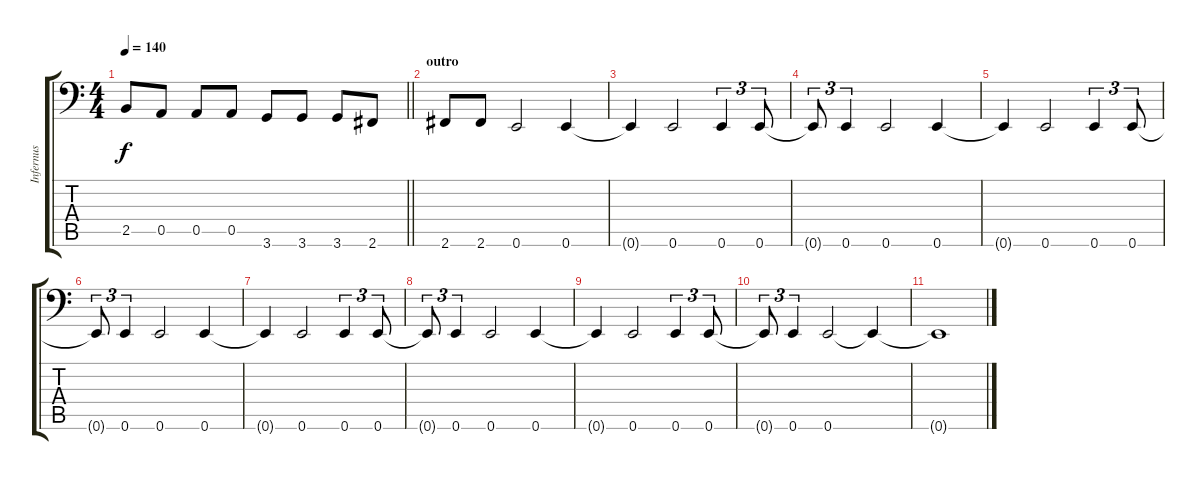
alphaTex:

\track ("Infernus" "Infernus") {instrument electricbassfinger}
\staff {score tabs}
\tuning (E3 B2 G2 D2 A1 E1) {hide}
\ts (4 4)
\tempo 140
\clef f4
\barLineRight lightlight
\ks c
2.5.8{dy f} 0.5.8 0.5.8 0.5.8 3.6.8 3.6.8 3.6.8 2.6.8 |
\section ("" "outro")
2.6.8 2.6.8 0.6.2 0.6.4 |
0.6{t}.4 0.6.2 0.6.4{tu (3 2)} 0.6.8{tu (3 2)} |
0.6{t}.8{tu (3 2)} 0.6.4{tu (3 2)} 0.6.2 0.6.4 |
0.6{t}.4 0.6.2 0.6.4{tu (3 2)} 0.6.8{tu (3 2)} |
0.6{t}.8{tu (3 2)} 0.6.4{tu (3 2)} 0.6.2 0.6.4 |
0.6{t}.4 0.6.2 0.6.4{tu (3 2)} 0.6.8{tu (3 2)} |
0.6{t}.8{tu (3 2)} 0.6.4{tu (3 2)} 0.6.2 0.6.4 |
0.6{t}.4 0.6.2 0.6.4{tu (3 2)} 0.6.8{tu (3 2)} |
0.6{t}.8{tu (3 2)} 0.6.4{tu (3 2)} 0.6.2 0.6{t}.4 |
0.6{t}.1
